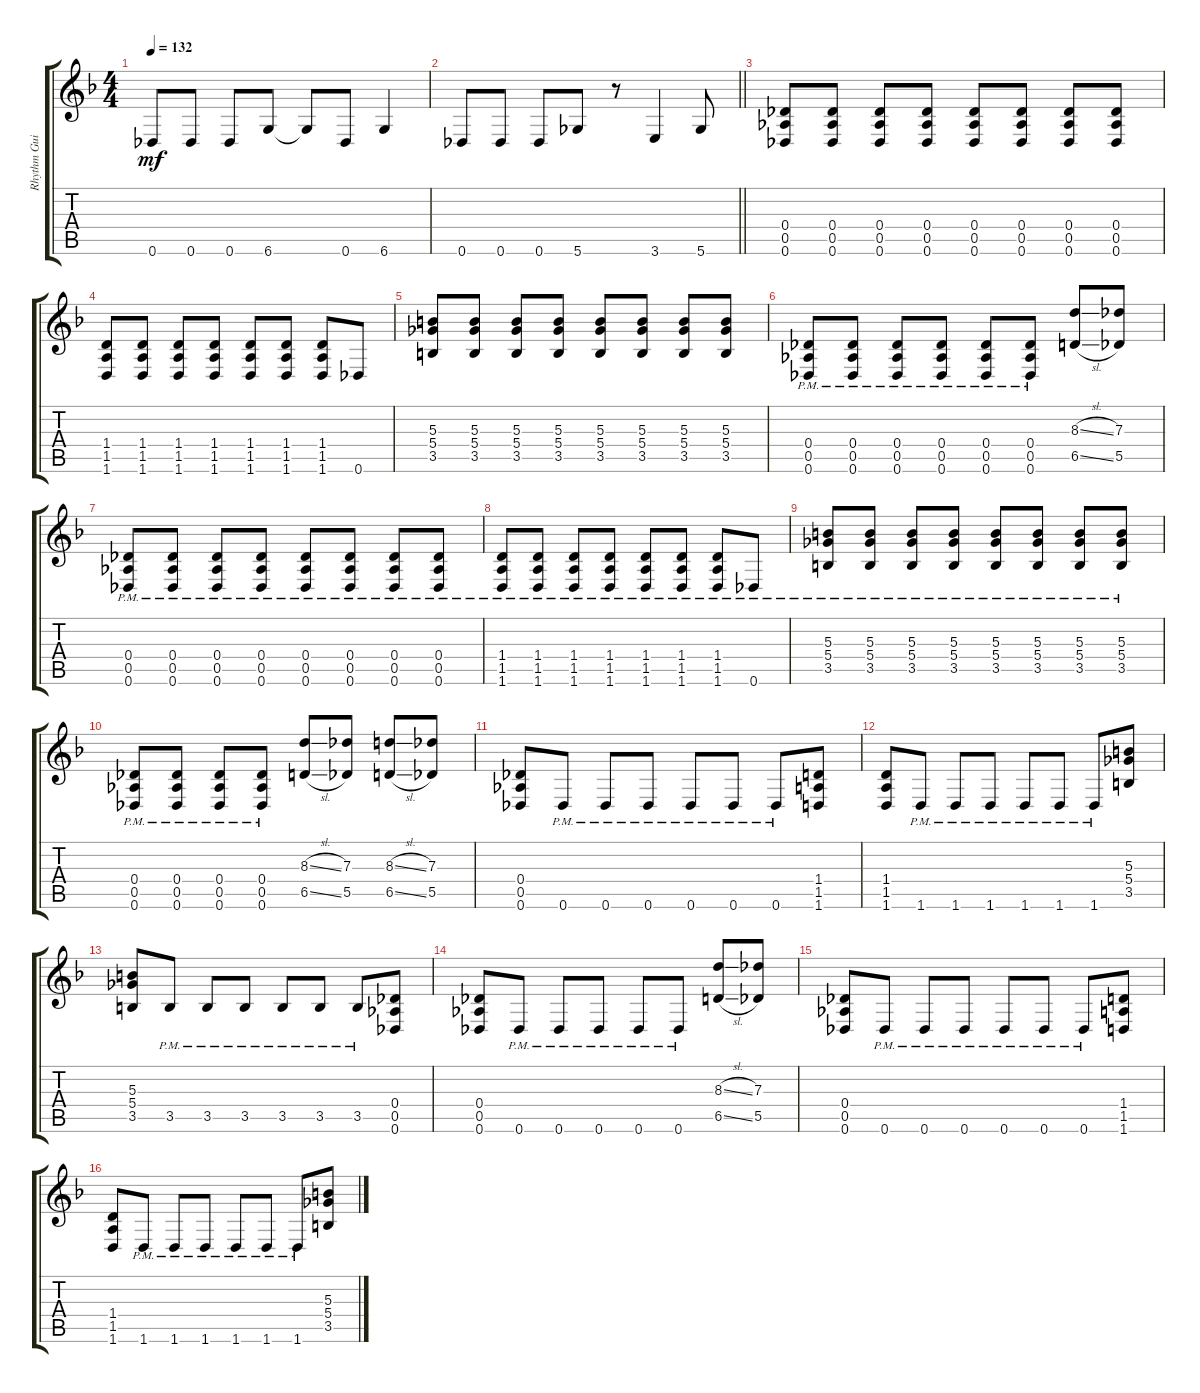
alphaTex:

\track ("Rhythm Guitar" "Rhythm Gui") {instrument overdrivenguitar}
\staff {score tabs}
\tuning (Eb4 Bb3 Gb3 Db3 Ab2 Db2) {hide}
\ts (4 4)
\tempo 132
\clef g2
\ks f
0.6.8{dy mf} 0.6.8 0.6.8 6.6.8 6.6{t}.8 0.6.8 6.6.4 |
\barLineRight lightlight
0.6.8 0.6.8 0.6.8 5.6.8 r.8 3.6.4 5.6.8 |
(0.4 0.5 0.6).8 (0.4 0.5 0.6).8 (0.4 0.5 0.6).8 (0.4 0.5 0.6).8 (0.4 0.5 0.6).8 (0.4 0.5 0.6).8 (0.4 0.5 0.6).8 (0.4 0.5 0.6).8 |
(1.4 1.5 1.6).8 (1.4 1.5 1.6).8 (1.4 1.5 1.6).8 (1.4 1.5 1.6).8 (1.4 1.5 1.6).8 (1.4 1.5 1.6).8 (1.4 1.5 1.6).8 0.6.8 |
(5.3 5.4 3.5).8 (5.3 5.4 3.5).8 (5.3 5.4 3.5).8 (5.3 5.4 3.5).8 (5.3 5.4 3.5).8 (5.3 5.4 3.5).8 (5.3 5.4 3.5).8 (5.3 5.4 3.5).8 |
(0.4{pm} 0.5{pm} 0.6{pm}).8 (0.4{pm} 0.5{pm} 0.6{pm}).8 (0.4{pm} 0.5{pm} 0.6{pm}).8 (0.4{pm} 0.5{pm} 0.6{pm}).8 (0.4{pm} 0.5{pm} 0.6{pm}).8 (0.4{pm} 0.5{pm} 0.6{pm}).8 (8.3{sl} 6.5{sl}).8 (7.3 5.5).8 |
(0.4{pm} 0.5{pm} 0.6{pm}).8 (0.4{pm} 0.5{pm} 0.6{pm}).8 (0.4{pm} 0.5{pm} 0.6{pm}).8 (0.4{pm} 0.5{pm} 0.6{pm}).8 (0.4{pm} 0.5{pm} 0.6{pm}).8 (0.4{pm} 0.5{pm} 0.6{pm}).8 (0.4{pm} 0.5{pm} 0.6{pm}).8 (0.4{pm} 0.5{pm} 0.6{pm}).8 |
(1.4{pm} 1.5{pm} 1.6{pm}).8 (1.4{pm} 1.5{pm} 1.6{pm}).8 (1.4{pm} 1.5{pm} 1.6{pm}).8 (1.4{pm} 1.5{pm} 1.6{pm}).8 (1.4{pm} 1.5{pm} 1.6{pm}).8 (1.4{pm} 1.5{pm} 1.6{pm}).8 (1.4{pm} 1.5{pm} 1.6{pm}).8 0.6{pm}.8 |
(5.3{pm} 5.4{pm} 3.5{pm}).8 (5.3{pm} 5.4{pm} 3.5{pm}).8 (5.3{pm} 5.4{pm} 3.5{pm}).8 (5.3{pm} 5.4{pm} 3.5{pm}).8 (5.3{pm} 5.4{pm} 3.5{pm}).8 (5.3{pm} 5.4{pm} 3.5{pm}).8 (5.3{pm} 5.4{pm} 3.5{pm}).8 (5.3{pm} 5.4{pm} 3.5{pm}).8 |
(0.4{pm} 0.5{pm} 0.6{pm}).8 (0.4{pm} 0.5{pm} 0.6{pm}).8 (0.4{pm} 0.5{pm} 0.6{pm}).8 (0.4{pm} 0.5{pm} 0.6{pm}).8 (8.3{sl} 6.5{sl}).8 (7.3 5.5).8 (8.3{sl} 6.5{sl}).8 (7.3 5.5).8 |
(0.4 0.5 0.6).8 0.6{pm}.8 0.6{pm}.8 0.6{pm}.8 0.6{pm}.8 0.6{pm}.8 0.6{pm}.8 (1.4 1.5 1.6).8 |
(1.4 1.5 1.6).8 1.6{pm}.8 1.6{pm}.8 1.6{pm}.8 1.6{pm}.8 1.6{pm}.8 1.6{pm}.8 (5.3 5.4 3.5).8 |
(5.3 5.4 3.5).8 3.5{pm}.8 3.5{pm}.8 3.5{pm}.8 3.5{pm}.8 3.5{pm}.8 3.5{pm}.8 (0.4 0.5 0.6).8 |
(0.4 0.5 0.6).8 0.6{pm}.8 0.6{pm}.8 0.6{pm}.8 0.6{pm}.8 0.6{pm}.8 (8.3{sl} 6.5{sl}).8 (7.3 5.5).8 |
(0.4 0.5 0.6).8 0.6{pm}.8 0.6{pm}.8 0.6{pm}.8 0.6{pm}.8 0.6{pm}.8 0.6{pm}.8 (1.4 1.5 1.6).8 |
(1.4 1.5 1.6).8 1.6{pm}.8 1.6{pm}.8 1.6{pm}.8 1.6{pm}.8 1.6{pm}.8 1.6{pm}.8 (5.3 5.4 3.5).8
